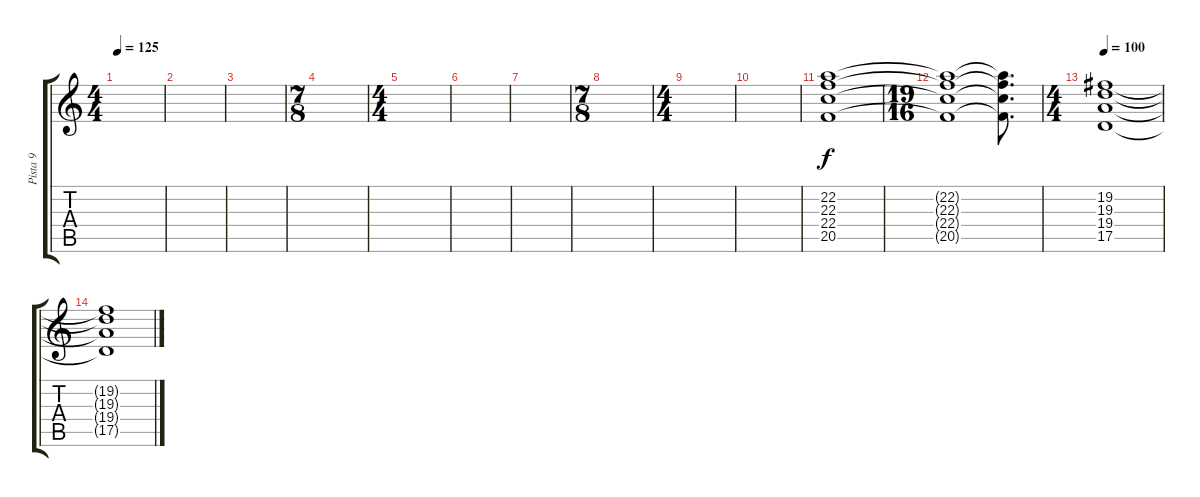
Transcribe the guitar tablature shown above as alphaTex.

\track ("Pista 9" "Pista 9") {instrument rockorgan}
\staff {score tabs}
\tuning (E4 B3 G3 D3 A2 D2) {hide}
\ts (4 4)
\tempo 125
\clef g2
\ks c
|
|
|
\ts (7 8)
|
\ts (4 4)
|
|
|
\ts (7 8)
|
\ts (4 4)
|
|
(22.2 22.3 22.4 20.5).1 |
\ts (19 16)
(22.2{t} 22.3{t} 22.4{t} 20.5{t}).1 (22.2{t} 22.3{t} 22.4{t} 20.5{t}).8{d} |
\ts (4 4)
\tempo 100
(19.2 19.3 19.4 17.5).1 |
(19.2{t} 19.3{t} 19.4{t} 17.5{t}).1
